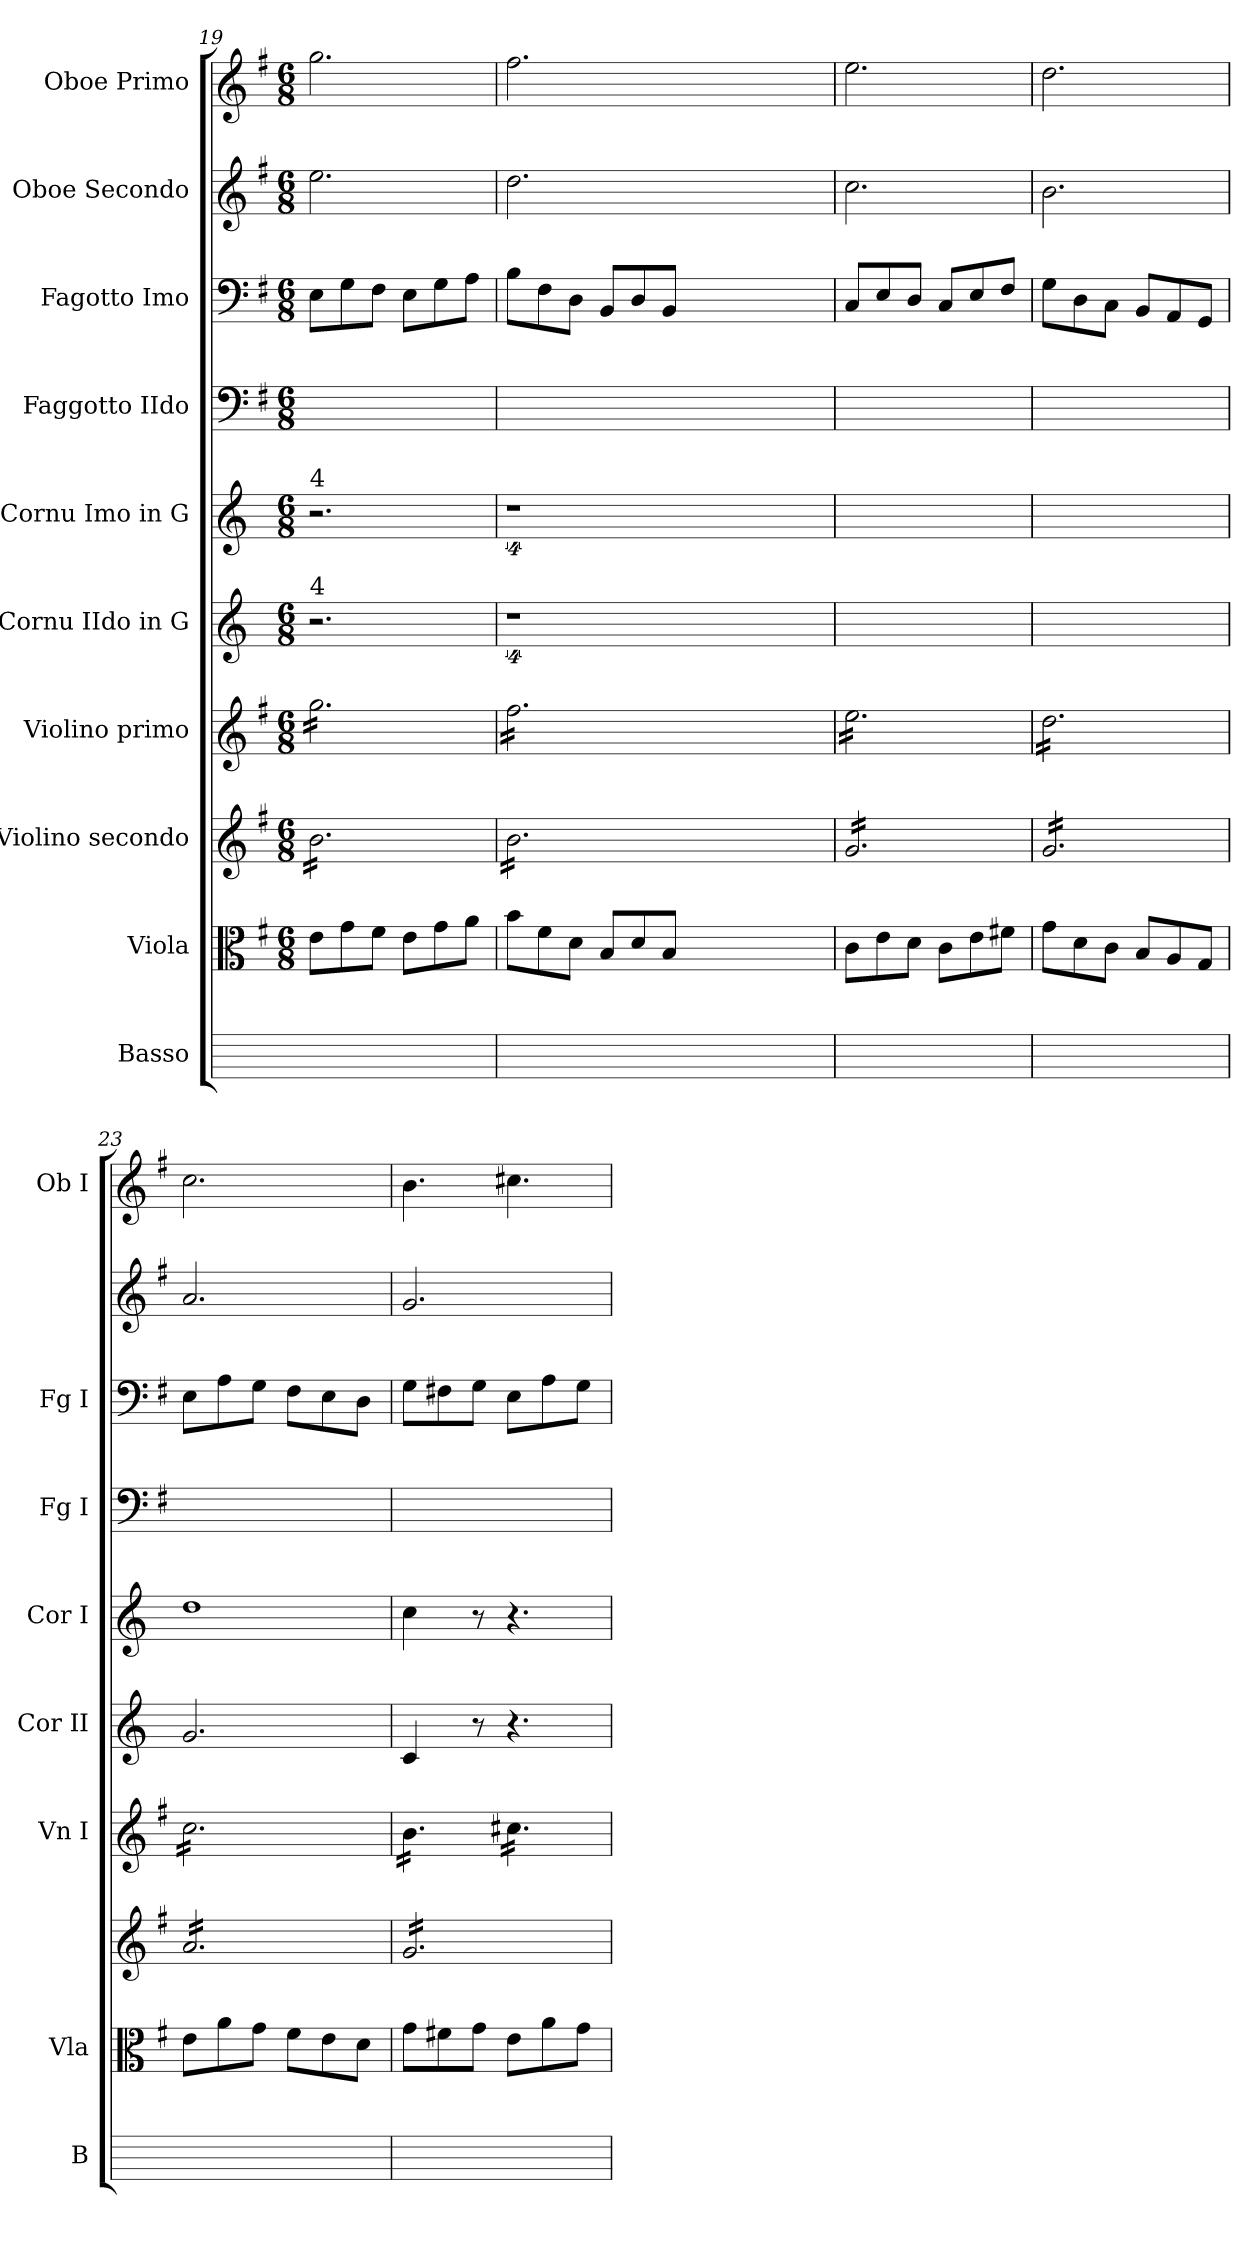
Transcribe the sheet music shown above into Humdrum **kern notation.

**kern	**kern	**kern	**kern	**kern	**kern	**kern	**kern	**kern	**kern
*part10	*part9	*part8	*part7	*part6	*part5	*part4	*part3	*part2	*part1
*staff10	*staff9	*staff8	*staff7	*staff6	*staff5	*staff4	*staff3	*staff2	*staff1
*I"Basso	*I"Viola	*I"Violino secondo	*I"Violino primo	*I"Cornu IIdo in G	*I"Cornu Imo in G	*I"Faggotto IIdo	*I"Fagotto Imo	*I"Oboe Secondo	*I"Oboe Primo
*I'B	*I'Vla	*	*I'Vn I	*I'Cor II	*I'Cor I	*I'Fg I	*I'Fg I	*	*I'Ob I
*	*clefC3	*clefG2	*clefG2	*clefG2	*clefG2	*clefF4	*clefF4	*clefG2	*clefG2
*	*	*	*	*ITrd3c5	*ITrd3c5	*	*	*	*
*	*k[f#]	*k[f#]	*k[f#]	*k[f#]	*k[f#]	*k[f#]	*k[f#]	*k[f#]	*k[f#]
*	*G:	*G:	*G:	*	*	*G:	*G:	*G:	*G:
*	*M6/8	*M6/8	*M6/8	*M6/8	*M6/8	*M6/8	*M6/8	*M6/8	*M6/8
=19	=19	=19	=19	=19	=19	=19	=19	=19	=19
!	!	!	!	!	!LO:TX:a:t=4	!	!	!	!
!	!	!	!	!LO:TX:a:t=4	!	!	!	!	!
*	*	*tremolo	*	*	*	*	*	*	*
*	*	*	*tremolo	*	*	*	*	*	*
2.ryy	8e\L	16b\LL	16gg\LL	2.r	2.r	8E\Lyy	8E\L	2.ee\	2.gg\
.	.	16b\	16gg\	.	.	.	.	.	.
.	8g\	16b\	16gg\	.	.	8G\yy	8G\	.	.
.	.	16b\	16gg\	.	.	.	.	.	.
.	8f#\J	16b\	16gg\	.	.	8F#\Jyy	8F#\J	.	.
.	.	16b\	16gg\	.	.	.	.	.	.
.	8e\L	16b\	16gg\	.	.	8E\Lyy	8E\L	.	.
.	.	16b\	16gg\	.	.	.	.	.	.
.	8g\	16b\	16gg\	.	.	8G\yy	8G\	.	.
.	.	16b\	16gg\	.	.	.	.	.	.
.	8a\J	16b\	16gg\	.	.	8A\Jyy	8A\J	.	.
.	.	16b\JJ	16gg\JJ	.	.	.	.	.	.
=20	=20	=20	=20	=20	=20	=20	=20	=20	=20
2.ryy	8b\L	16b\LL	16ff#\LL	4%9r	4%9r	8B\Lyy	8B\L	2.dd\	2.ff#\
.	.	16b\	16ff#\	.	.	.	.	.	.
.	8f#\	16b\	16ff#\	.	.	8F#\yy	8F#\	.	.
.	.	16b\	16ff#\	.	.	.	.	.	.
.	8d\J	16b\	16ff#\	.	.	8D\Jyy	8D\J	.	.
.	.	16b\	16ff#\	.	.	.	.	.	.
.	8B/L	16b\	16ff#\	.	.	8BB/Lyy	8BB/L	.	.
.	.	16b\	16ff#\	.	.	.	.	.	.
.	8d/	16b\	16ff#\	.	.	8D/yy	8D/	.	.
.	.	16b\	16ff#\	.	.	.	.	.	.
.	8B/J	16b\	16ff#\	.	.	8BB/Jyy	8BB/J	.	.
.	.	16b\JJ	16ff#\JJ	.	.	.	.	.	.
1.ryy	1.ryy	1.ryy	1.ryy	.	.	1.ryy	1.ryy	1.ryy	1.ryy
=21	=21	=21	=21	=21	=21	=21	=21	=21	=21
2.ryy	8c\L	16g/LL	16ee\LL	2.ryy	2.ryy	8C/Lyy	8C/L	2.cc\	2.ee\
.	.	16g/	16ee\	.	.	.	.	.	.
.	8e\	16g/	16ee\	.	.	8E/yy	8E/	.	.
.	.	16g/	16ee\	.	.	.	.	.	.
.	8d\J	16g/	16ee\	.	.	8D/Jyy	8D/J	.	.
.	.	16g/	16ee\	.	.	.	.	.	.
.	8c\L	16g/	16ee\	.	.	8C/Lyy	8C/L	.	.
.	.	16g/	16ee\	.	.	.	.	.	.
.	8e\	16g/	16ee\	.	.	8E/yy	8E/	.	.
.	.	16g/	16ee\	.	.	.	.	.	.
.	8f#X\J	16g/	16ee\	.	.	8F#/Jyy	8F#/J	.	.
.	.	16g/JJ	16ee\JJ	.	.	.	.	.	.
=22	=22	=22	=22	=22	=22	=22	=22	=22	=22
2.ryy	8g\L	16g/LL	16dd\LL	2.ryy	2.ryy	8G\Lyy	8G\L	2.b\	2.dd\
.	.	16g/	16dd\	.	.	.	.	.	.
.	8d\	16g/	16dd\	.	.	8D\yy	8D\	.	.
.	.	16g/	16dd\	.	.	.	.	.	.
.	8c\J	16g/	16dd\	.	.	8C\Jyy	8C\J	.	.
.	.	16g/	16dd\	.	.	.	.	.	.
.	8B/L	16g/	16dd\	.	.	8BB/Lyy	8BB/L	.	.
.	.	16g/	16dd\	.	.	.	.	.	.
.	8A/	16g/	16dd\	.	.	8AA/yy	8AA/	.	.
.	.	16g/	16dd\	.	.	.	.	.	.
.	8G/J	16g/	16dd\	.	.	8GG/Jyy	8GG/J	.	.
.	.	16g/JJ	16dd\JJ	.	.	.	.	.	.
=23	=23	=23	=23	=23	=23	=23	=23	=23	=23
!	!	!	!	!	!LO:N:vis=1	!	!	!	!
2.ryy	8e\L	16a/LL	16cc\LL	2.d/	2.a\	8E\Lyy	8E\L	2.a/	2.cc\
.	.	16a/	16cc\	.	.	.	.	.	.
.	8a\	16a/	16cc\	.	.	8A\yy	8A\	.	.
.	.	16a/	16cc\	.	.	.	.	.	.
.	8g\J	16a/	16cc\	.	.	8G\Jyy	8G\J	.	.
.	.	16a/	16cc\	.	.	.	.	.	.
.	8f#\L	16a/	16cc\	.	.	8F#\Lyy	8F#\L	.	.
.	.	16a/	16cc\	.	.	.	.	.	.
.	8e\	16a/	16cc\	.	.	8E\yy	8E\	.	.
.	.	16a/	16cc\	.	.	.	.	.	.
.	8d\J	16a/	16cc\	.	.	8D\Jyy	8D\J	.	.
.	.	16a/JJ	16cc\JJ	.	.	.	.	.	.
=24	=24	=24	=24	=24	=24	=24	=24	=24	=24
2.ryy	8g\L	16g/LL	16b\LL	4G/	4g\	8G\Lyy	8G\L	2.g/	4.b\
.	.	16g/	16b\	.	.	.	.	.	.
.	8f#X\	16g/	16b\	.	.	8F#X\yy	8F#X\	.	.
.	.	16g/	16b\	.	.	.	.	.	.
.	8g\J	16g/	16b\	8r	8r	8G\Jyy	8G\J	.	.
.	.	16g/	16b\JJ	.	.	.	.	.	.
.	8e\L	16g/	16cc#X\LL	4.r	4.r	8E\Lyy	8E\L	.	4.cc#X\
.	.	16g/	16cc#X\	.	.	.	.	.	.
.	8a\	16g/	16cc#X\	.	.	8A\yy	8A\	.	.
.	.	16g/	16cc#X\	.	.	.	.	.	.
.	8g\J	16g/	16cc#X\	.	.	8G\Jyy	8G\J	.	.
.	.	16g/JJ	16cc#X\JJ	.	.	.	.	.	.
*	*	*	*Xtremolo	*	*	*	*	*	*
*	*	*Xtremolo	*	*	*	*	*	*	*
=	=	=	=	=	=	=	=	=	=
*-	*-	*-	*-	*-	*-	*-	*-	*-	*-
